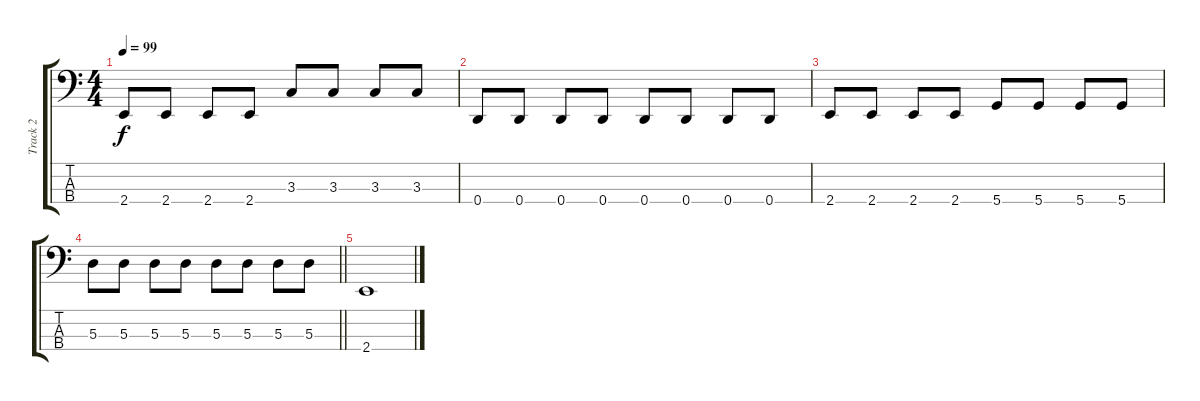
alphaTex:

\track ("Track 2" "Track 2") {instrument electricbassfinger}
\staff {score tabs}
\tuning (G2 D2 A1 D1) {hide}
\ts (4 4)
\tempo 99
\clef f4
\ks c
2.4.8{dy f} 2.4.8 2.4.8 2.4.8 3.3.8 3.3.8 3.3.8 3.3.8 |
0.4.8 0.4.8 0.4.8 0.4.8 0.4.8 0.4.8 0.4.8 0.4.8 |
2.4.8 2.4.8 2.4.8 2.4.8 5.4.8 5.4.8 5.4.8 5.4.8 |
\barLineRight lightlight
5.3.8 5.3.8 5.3.8 5.3.8 5.3.8 5.3.8 5.3.8 5.3.8 |
2.4.1
